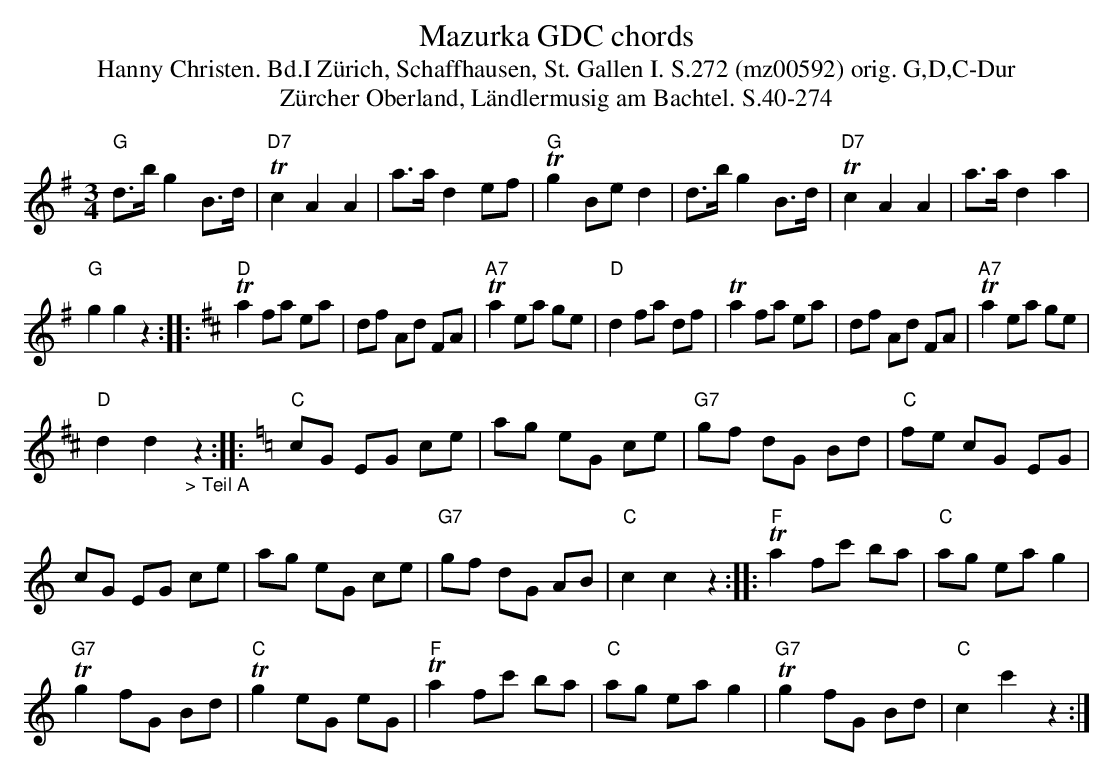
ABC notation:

X:1
T: Mazurka GDC chords
T:Hanny Christen. Bd.I Zürich, Schaffhausen, St. Gallen I. S.272 (mz00592) orig. G,D,C-Dur
T: Z\"urcher Oberland, L\"andlermusig am Bachtel. S.40-274
M:3/4
L:1/8
K:G %%MIDI gchordon
"G"d>bg2B>d | "D7"Tc2A2A2 | a>ad2ef | "G"Tg2Bed2 | d>bg2B>d | "D7"Tc2A2A2 | a>ad2a2 |
"G"g2g2z2 :: [K:D] "D"Ta2fa ea | df Ad FA | "A7"Ta2ea ge | "D"d2fa df | Ta2fa ea | df Ad FA | "A7"Ta2ea ge |
"D"d2d2"_> Teil A"z2 :: [K:C] "C"cG EG ce | ag eG ce | "G7"gf dG Bd | "C"fe cG EG |
cG EG ce | ag eG ce | "G7"gf dG AB | "C"c2c2z2 :: "F"Ta2fc' ba | "C"ag eag2 |
"G7"Tg2fG Bd | "C"Tg2eG eG | "F"Ta2fc' ba | "C"ag eag2 | "G7"Tg2 fG Bd | "C"c2c'2z2 :|
